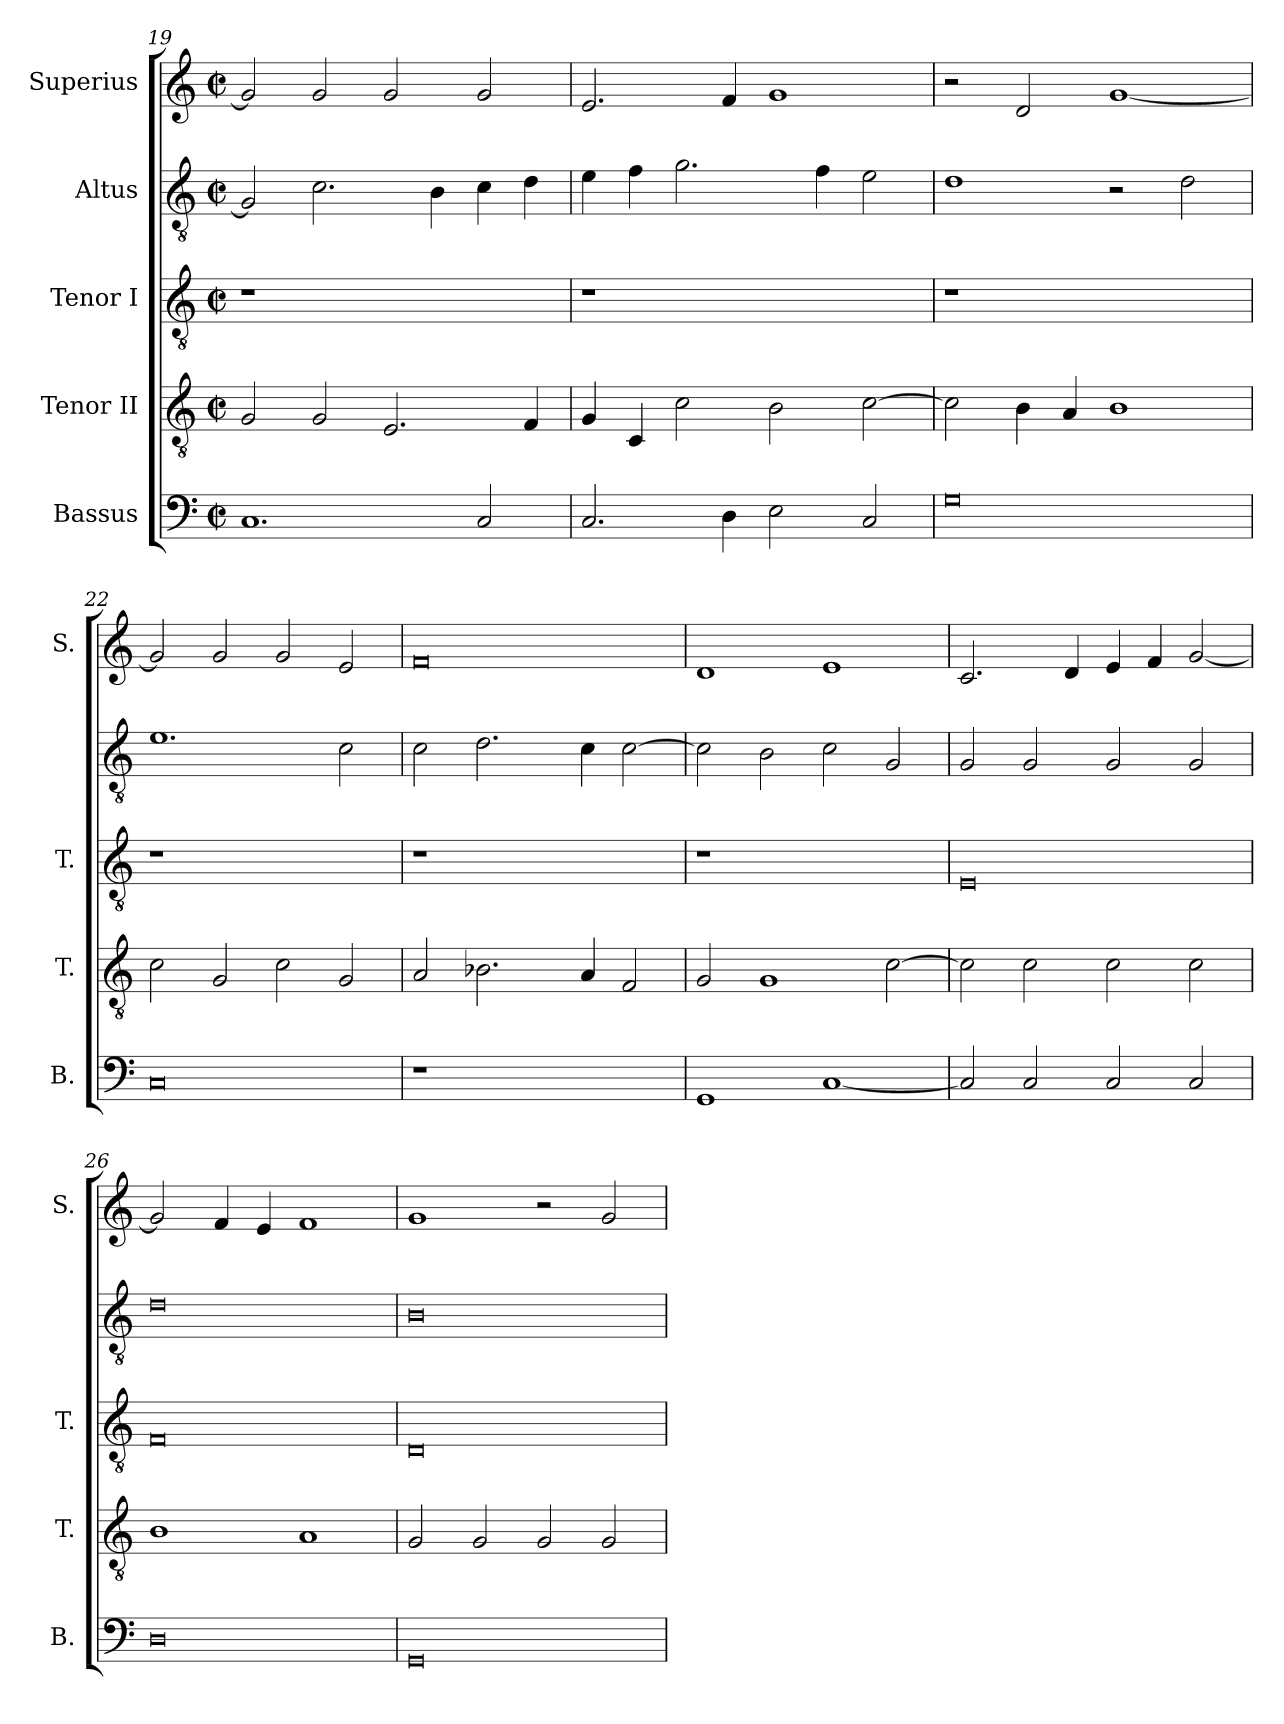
**kern	**kern	**kern	**kern	**kern
*part5	*part4	*part3	*part2	*part1
*staff5	*staff4	*staff3	*staff2	*staff1
*I"Bassus	*I"Tenor II	*I"Tenor I	*I"Altus	*I"Superius
*I'B.	*I'T.	*I'T.	*	*I'S.
*clefF4	*clefGv2	*clefGv2	*clefGv2	*clefG2
*	*ITrd7c12	*ITrd7c12	*ITrd7c12	*
*k[]	*k[]	*k[]	*k[]	*k[]
*C:	*C:	*C:	*C:	*C:
*M2/2	*M2/2	*M2/2	*M2/2	*M2/2
*met(c|)	*met(c|)	*met(c|)	*met(c|)	*met(c|)
=19	=19	=19	=19	=19
!	!	!LO:N:vis=1	!	!
1.Ci	2GGi/	1r	2GGi/]	2gi/]
.	2GGi/	.	2.Ci\	2gi/
.	2.EEi/	1ryy	.	2gi/
.	.	.	4BBi\	.
2Ci/	.	.	4Ci\	2gi/
.	4FFi/	.	4Di\	.
=20	=20	=20	=20	=20
!	!	!LO:N:vis=1	!	!
2.Ci/	4GGi/	1r	4Ei\	2.ei/
.	4CCi/	.	4Fi\	.
.	2Ci\	.	2.Gi\	.
4Di\	.	.	.	4fi/
2Ei\	2BBi\	1ryy	.	1gi
.	.	.	4Fi\	.
2Ci/	[>2Ci\	.	2Ei\	.
=21	=21	=21	=21	=21
!	!	!LO:N:vis=1	!	!
0Gi	2Ci\]	1r	1Di	2r
.	4BBi\	.	.	2di/
.	4AAi/	.	.	.
.	1BBi	1ryy	2r	[<1gi
.	.	.	2Di\	.
!!LO:PB:g=z
=22	=22	=22	=22	=22
!	!	!LO:N:vis=1	!	!
0Ci	2Ci\	1r	1.Ei	2gi/]
.	2GGi/	.	.	2gi/
.	2Ci\	1ryy	.	2gi/
.	2GGi/	.	2Ci\	2ei/
=23	=23	=23	=23	=23
!LO:N:vis=1	!	!LO:N:vis=1	!	!
1r	2AAi/	1r	2Ci\	0fi
.	2.BB-Xi\	.	2.Di\	.
1ryy	.	1ryy	.	.
.	4AAi/	.	4Ci\	.
.	2FFi/	.	[>2Ci\	.
=24	=24	=24	=24	=24
!	!	!LO:N:vis=1	!	!
1GGi	2GGi/	1r	2Ci\]	1di
.	1GGi	.	2BBi\	.
[<1Ci	.	1ryy	2Ci\	1ei
.	[>2Ci\	.	2GGi/	.
=25	=25	=25	=25	=25
2Ci/]	2Ci\]	0EEi	2GGi/	2.ci/
2Ci/	2Ci\	.	2GGi/	.
.	.	.	.	4di/
2Ci/	2Ci\	.	2GGi/	4ei/
.	.	.	.	4fi/
2Ci/	2Ci\	.	2GGi/	[<2gi/
=26	=26	=26	=26	=26
0Di	1BBi	0FFi	0Di	2gi/]
.	.	.	.	4fi/
.	.	.	.	4ei/
.	1AAi	.	.	1fi
!!LO:LB:g=z
=27	=27	=27	=27	=27
0GGi	2GGi/	0DDi	0BBi	1gi
.	2GGi/	.	.	.
.	2GGi/	.	.	2r
.	2GGi/	.	.	2gi/
=	=	=	=	=
*-	*-	*-	*-	*-
